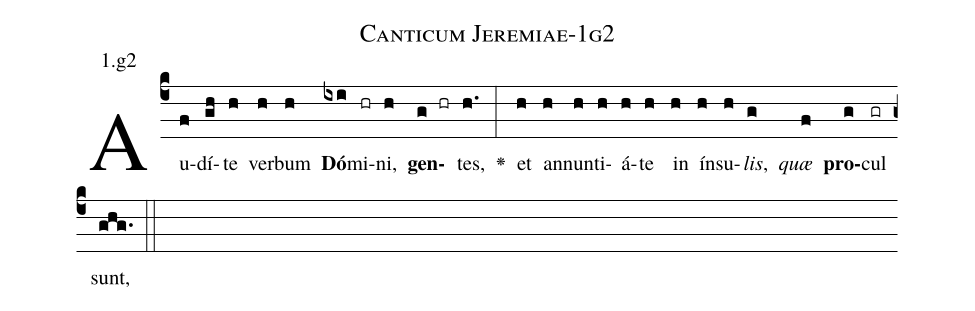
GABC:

name: Canticum Jeremiae-1g2;
annotation: 1.g2;
%%
(c4)Au(f)dí(gh)te(h) ver(h)bum(h) <b>Dó</b>(ixi)mi(hr)ni,(h) <b>gen</b>(g hr)tes,(h.) <v>\greheightstar</v>(:) et(h) an(h)nun(h)ti(h)á(h)te(h) in(h) ín(h)su(h)<i>lis</i>,(g) <i>quæ</i>(f) <b>pro</b>(g)cul(gr) sunt,(ghg.) (::)


%E(h) u(h) o(g) u(f) a(g) e.(ghg.) (::)
